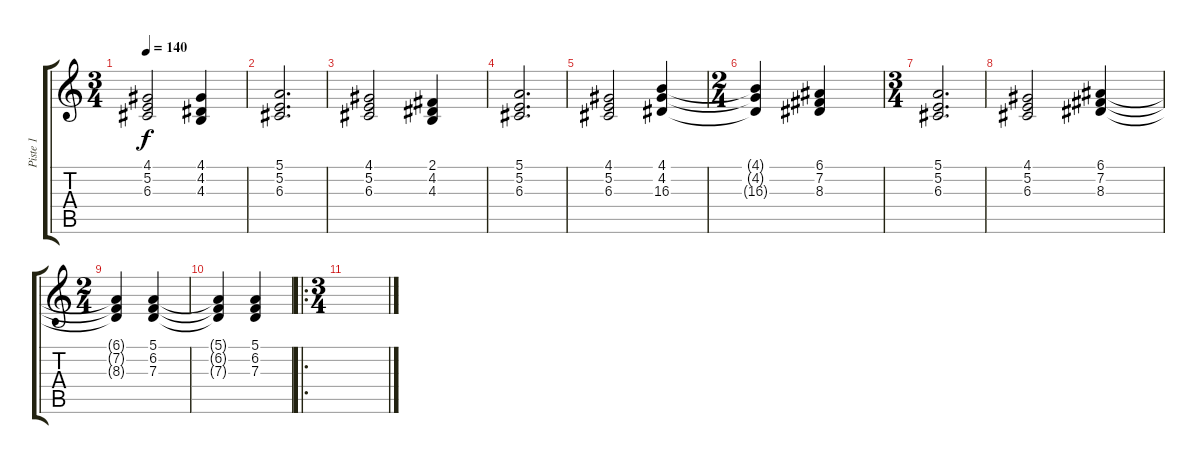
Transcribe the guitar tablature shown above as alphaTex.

\track ("Piste 1" "Piste 1") {instrument pad4choir}
\staff {score tabs}
\tuning (E4 B3 G3 D3 A2 E2) {hide}
\ts (3 4)
\tempo 140
\clef g2
\ks c
(4.1 5.2 6.3).2{dy f} (4.1 4.2 4.3).4 |
(5.1 5.2 6.3).2{d} |
(4.1 5.2 6.3).2 (2.1 4.2 4.3).4 |
(5.1 5.2 6.3).2{d} |
(4.1 5.2 6.3).2 (4.1 4.2 16.3).4 |
\ts (2 4)
(4.1{t} 4.2{t} 16.3{t}).4 (6.1 7.2 8.3).4 |
\ts (3 4)
(5.1 5.2 6.3).2{d} |
(4.1 5.2 6.3).2 (6.1 7.2 8.3).4 |
\ts (2 4)
(6.1{t} 7.2{t} 8.3{t}).4 (5.1 6.2 7.3).4 |
(5.1{t} 6.2{t} 7.3{t}).4 (5.1 6.2 7.3).4 |
\ro
\ts (3 4)
